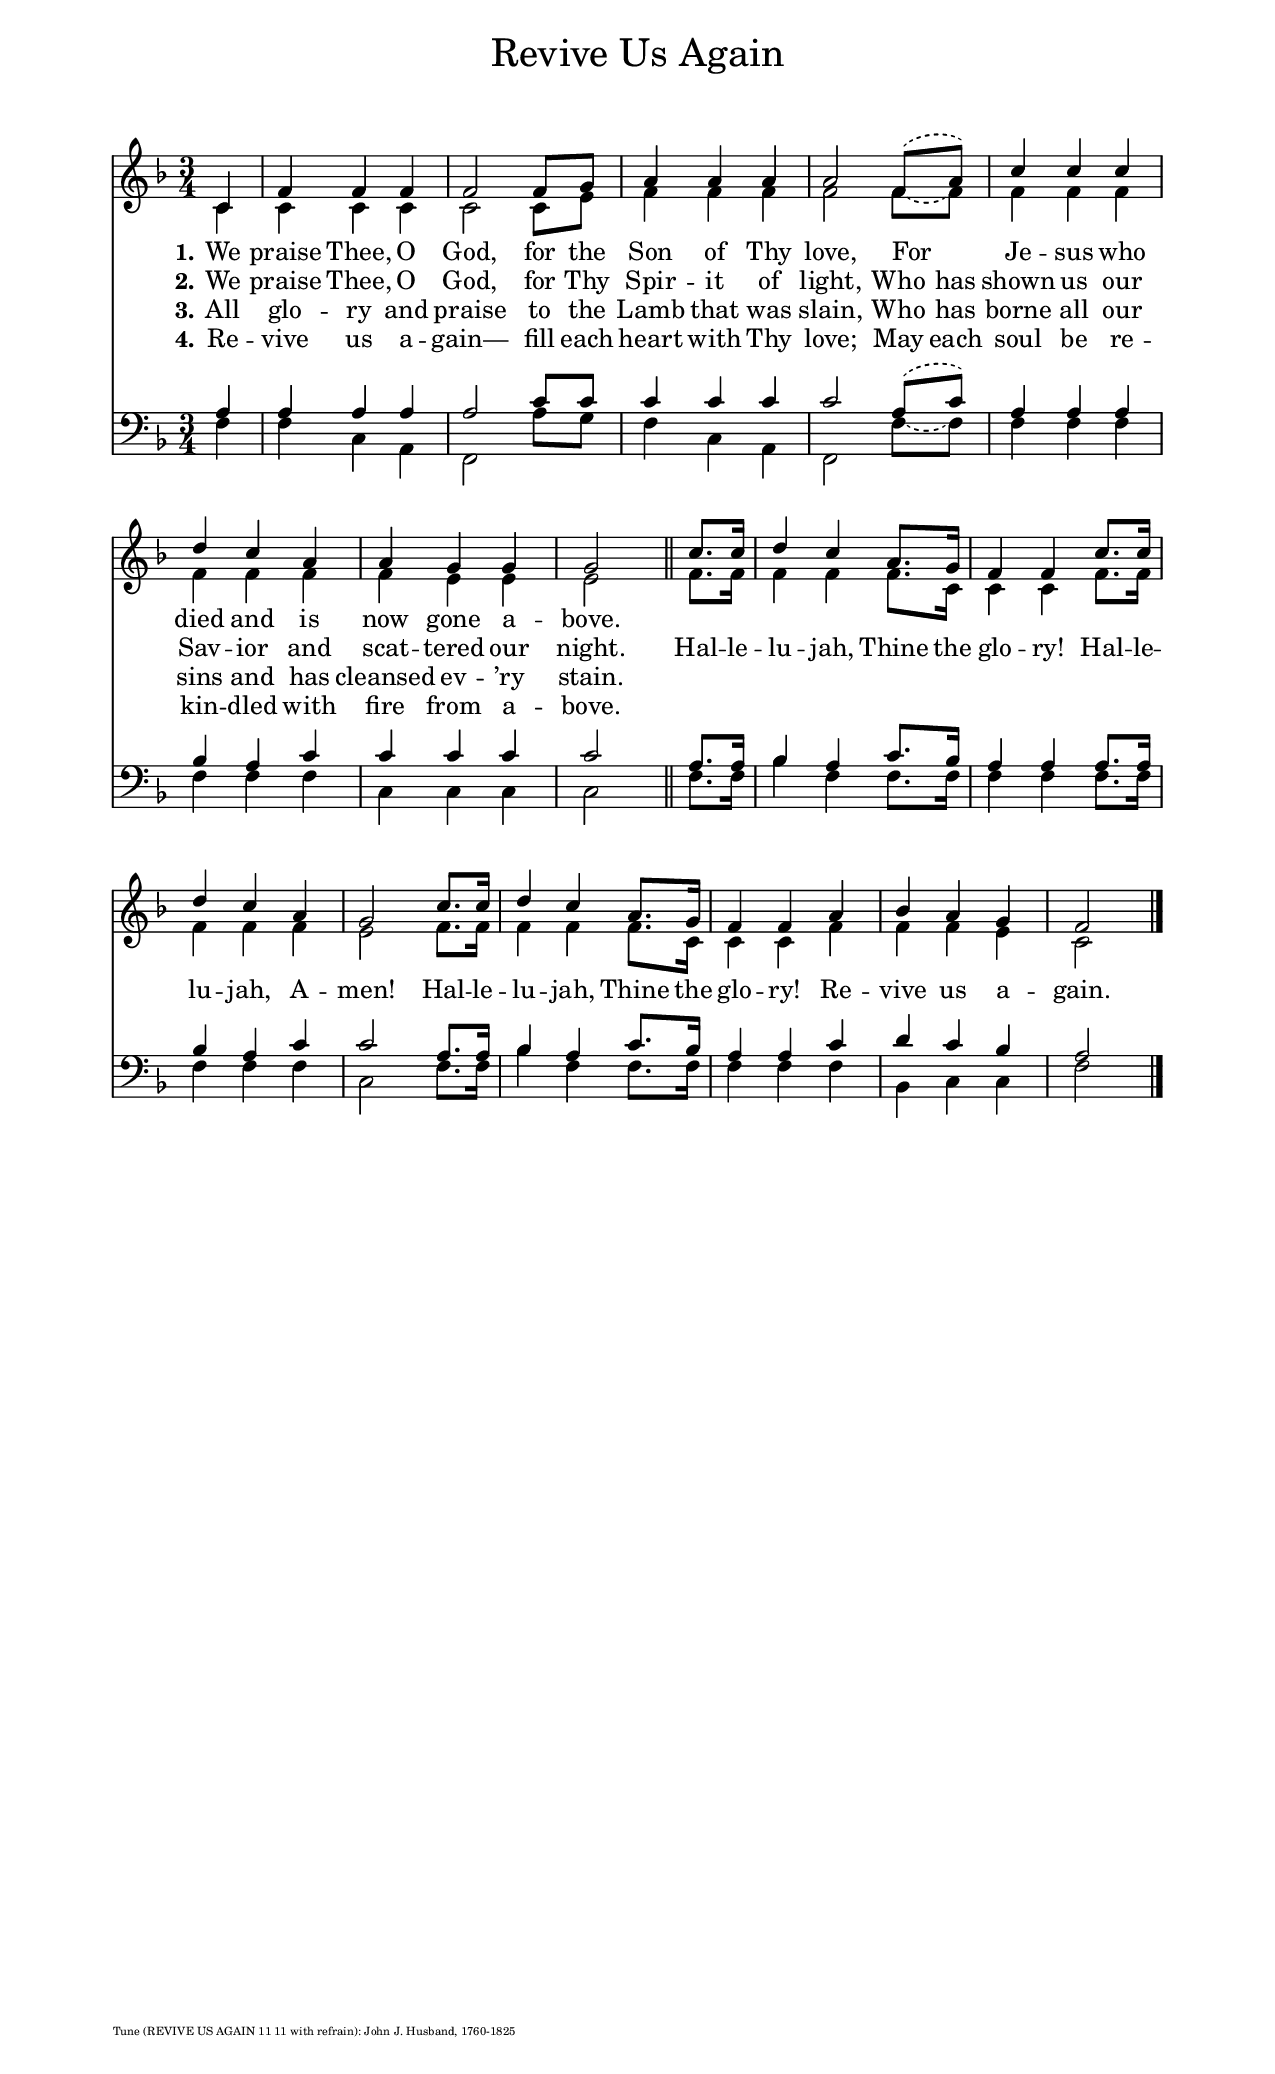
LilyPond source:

%
% Generated by flexscore.php on 2018-07-01 19:35:36
%
% Score configuration:
% <?xml version="1.0"?>
% <BulletinHarmony>
%   <instrument>BulletinHarmony</instrument>
%   <staff3>ta-scc-acc</staff3>
%   <staff4>ba-tcc-bcc</staff4>
%   <stanzas>all</stanzas>
%   <showHymnNumber>false</showHymnNumber>
%   <showMeasureNumbers>false</showMeasureNumbers>
%   <showVocalMarkup>true</showVocalMarkup>
%   <staffSize>20</staffSize>
%   <lyricSize>1</lyricSize>
%   <paperSize>legal</paperSize>
%   <iPad>false</iPad>
%   <useKeyboard>true</useKeyboard>
%   <includeNotes>false</includeNotes>
%   <showPartNames>false</showPartNames>
%   <lilypond>true</lilypond>
%   <orientation>portrait</orientation>
%   <showSubtitle>true</showSubtitle>
%   <separateDescant>false</separateDescant>
%   <separateStanzas>false</separateStanzas>
%   <autoResizeTitle>true</autoResizeTitle>
%   <maxInlineStanzas>5</maxInlineStanzas>
%   <overflowLyricSize>0</overflowLyricSize>
%   <staff1Name>descant</staff1Name>
%   <staff2Name>chords</staff2Name>
%   <staff3Name>treble</staff3Name>
%   <staff4Name>bass</staff4Name>
%   <staff5Name>percussion</staff5Name>
%   <staff6Name>keyboard</staff6Name>
%   <hymnalID>AAHH2001</hymnalID>
%   <number>569</number>
%   <textHymnalID>AAHH2001</textHymnalID>
%   <textNumber>569</textNumber>
%   <tuneHymnalID>AAHH2001</tuneHymnalID>
%   <tuneNumber>569</tuneNumber>
%   <hymnType>normal_flexscore</hymnType>
%   <hymnID/>
%   <hash>6886b6</hash>
%   <hasSoprano>true</hasSoprano>
%   <hasAlto>true</hasAlto>
%   <hasTenor>true</hasTenor>
%   <hasBass>true</hasBass>
%   <useStanzas>StanzaOne StanzaTwo StanzaThree StanzaFour</useStanzas>
%   <inlineStanzas>4</inlineStanzas>
%   <keySignature>fmaj</keySignature>
%   <stanzaSpecificResponseLyrics>false</stanzaSpecificResponseLyrics>
% </BulletinHarmony>
% 
\include "definitions.ly"


%%%%%   text   %%%%%


\header {
  title = \markup { \fontsize #0 "Revive Us Again" }
}

slurOff = { \set ignoreMelismata = ##t }
slurOn = { \unset ignoreMelismata }

StanzaOne = \lyricmode {
 \set stanza = "1."  

We praise Thee, O God, for the Son of Thy love,
For Je -- sus who died and is now gone a -- bove. 
%refrain

}

StanzaTwo = \lyricmode {
 \set stanza = "2."

We praise Thee, O God, for Thy Spir -- it of light, 
\slurOff Who has \slurOn shown us our Sav -- ior and scat -- tered our night. 
%refrain end 
Hal -- le -- lu -- jah, Thine the glo -- ry! 
Hal -- le -- lu -- jah, A -- men! 
Hal -- le -- lu -- jah, Thine the glo -- ry! 
Re -- vive us a -- gain. 
%endrefrain

}

StanzaThree = \lyricmode {
 \set stanza = "3."
 
All glo -- ry and praise to the Lamb that was slain, 
\slurOff Who has \slurOn borne all our sins and has cleansed ev -- ’ry stain. 
%refrain

}

StanzaFour = \lyricmode {
 \set stanza = "4." 

Re -- vive us a -- gain— fill each heart with Thy love; 
\slurOff May each \slurOn soul be re -- kin -- dled with fire from a -- bove.
%refrain 

}

%%%%%   tune   %%%%%

\language "english"

hasChords     = ##f
hasDescant    = ##f

\header{
  fsTuneCredit = \markup { \wordwrap { Tune (REVIVE US AGAIN 11 11 with refrain): John J. Husband, 1760-1825 } }
}

keyTime = {
   \time 3/4
   \numericTimeSignature
   \key f \major
   \partial 4
}

Soprano = \relative c' {
 \voiceOne
 \keyTime
 \hideSlur
  
   c4
|  f f f 
|  f2 f8[ g] 
|  a4 a a 
|  a2 \slurDashed f8[( a])
|  c4 c c 
|  d c a
|  a g g 
|  g2 \bar "||" \bar "" c8.[ c16] 
|  d4 c a8.[ g16] 
|  f4 f c'8.[ c16] 
|  d4 c a 
|  g2 c8.[ c16] 
|  d4 c a8.[ g16] 
|  f4 f a 
|  bf a g 
|  f2 
  
\bar "|."
}

Alto = \relative c' {
 \voiceTwo
 \keyTime
 \hideSlur
  
   c4 
|  c c c 
|  c2 c8[ e] 
|  f4 f f 
|  f2 \tieDashed f8[~ f8] 
|  f4 f f 
|  f f f 
|  f e e 
|  e2 \bar "||" f8.[ f16] 
|  f4 f f8.[ c16] 
|  c4 c f8.[ f16] 
|  f4 f f 
|  e2 f8.[ f16] 
|  f4 f f8.[ c16] 
|  c4 c f 
|  f f e 
|  c2 
  
\bar "|."
}

Tenor = \relative c {
 \voiceOne
 \keyTime
 \hideSlur
  
   a'4 
|  a a a 
|  a2 c8[ c] 
|  c4 c c 
|  c2 \slurDashed a8([ c]) 
|  a4 a a 
|  bf a c 
|  c c c 
|  c2 \bar "||" a8.[ a16] 
|  bf4 a c8.[ bf16] 
|  a4 a a8.[ a16] 
|  bf4 a c 
|  c2 a8.[ a16] 
|  bf4 a c8.[ bf16] 
|  a4 a c 
|  d c bf 
|  a2
  
\bar "|."
}

Bass = \relative c {
 \voiceTwo
 \keyTime
 \hideSlur
  
    f4 
|   f c a 
|   f2 a'8[ g] 
|   f4 c a 
|   f2 \tieDashed f'8[~ f] 
|   f4 f f 
|   f f f 
|   c c c 
|   c2 \bar "||" f8.[ f16] 
|   bf4 f f8.[ f16] 
|   f4 f f8.[ f16] 
|   f4 f f 
|   c2 f8.[ f16] 
|   bf4 f f8.[ f16] 
|   f4 f f 
|   bf, c c 
|   f2 
  
\bar "|."
}



%%%%%   BulletinHarmony template   %%%%%

#(set-global-staff-size 20)
#(set-default-paper-size "legal" 'portrait)
\header {
  fsHymnNumber = ""
}

\layout {
	\context { \Lyrics
		\override LyricText #'font-size = #1
	}
}

\layout {
	\context { \Score
		\remove "Bar_number_engraver"
	}
}

\score
{
  <<
		\new Staff = "treble" \with {
	}
    <<
		\clef "treble"
		\new Voice = "SopranoVoice" \Soprano
		\new Voice = "AltoVoice" \Alto
		\new Lyrics \lyricsto "SopranoVoice" \StanzaOne
		\new Lyrics \lyricsto "SopranoVoice" \StanzaTwo
		\new Lyrics \lyricsto "SopranoVoice" \StanzaThree
		\new Lyrics \lyricsto "SopranoVoice" \StanzaFour
	>>

		\new Staff = "bass" \with {
	}
    <<
		\clef "bass"
		\new Voice = "TenorVoice" \Tenor
		\new Voice = "BassVoice" \Bass
	>>

  >>
  
}
